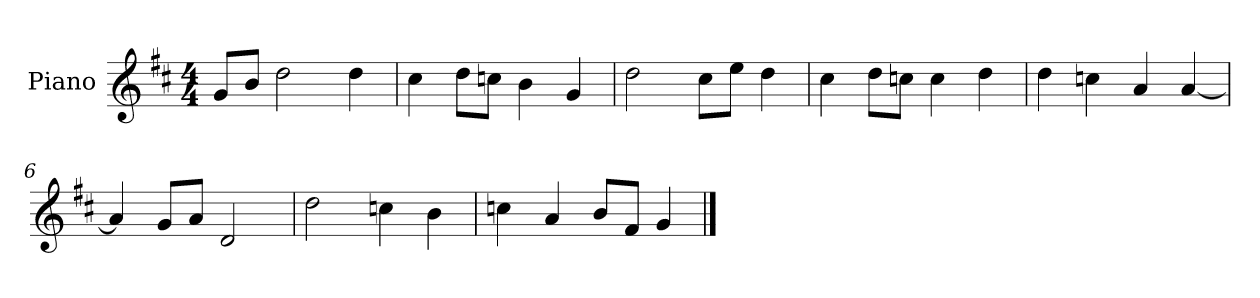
**kern
*part1
*staff1
*I"Piano
*I'P-no
*clefG2
*k[f#c#]
*M4/4
*MM90
=1
8g/L
8b/J
2dd\
4dd\
=2
4cc#\
8dd\L
8ccn\J
4b\
4g/
=3
2dd\
8cc#\L
8ee\J
4dd\
=4
4cc#\
8dd\L
8ccn\J
4cc\
4dd\
=5
4dd\
4ccn\
4a/
[4a/
=6
4a/]
8g/L
8a/J
2d/
=7
2dd\
4ccn\
4b\
!!LO:LB:g=z
=8
4ccn\
4a/
8b/L
8f#/J
4g/
==
*-
